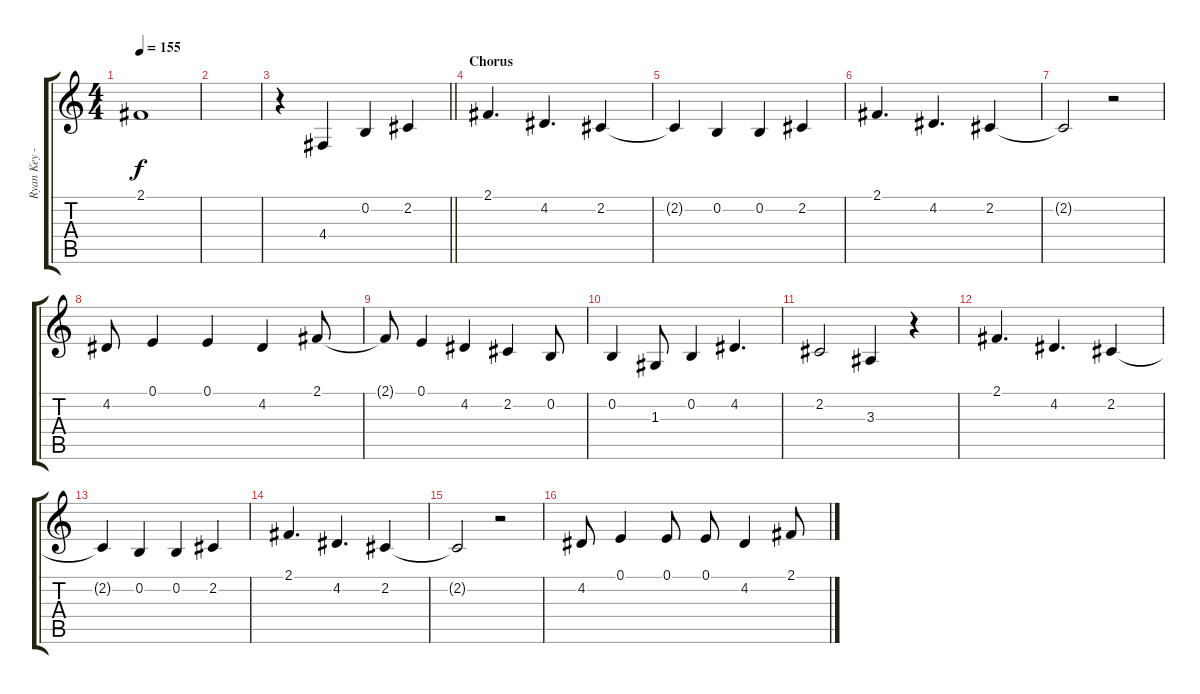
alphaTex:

\track ("Ryan Key - Vocals" "Ryan Key -") {instrument altosax}
\staff {score tabs}
\tuning (E4 B3 G3 D3 A2 E2) {hide}
\ts (4 4)
\tempo 155
\clef g2
\ks c
2.1{t}.1{dy f} |
|
\barLineRight lightlight
r.4 4.4.4 0.2.4 2.2.4 |
\section ("" "Chorus")
2.1.4{d} 4.2.4{d} 2.2.4 |
2.2{t}.4 0.2.4 0.2.4 2.2.4 |
2.1.4{d} 4.2.4{d} 2.2.4 |
2.2{t}.2 r.2 |
4.2.8 0.1.4 0.1.4 4.2.4 2.1.8 |
2.1{t}.8 0.1.4 4.2.4 2.2.4 0.2.8 |
0.2.4 1.3.8 0.2.4 4.2.4{d} |
2.2.2 3.3.4 r.4 |
2.1.4{d} 4.2.4{d} 2.2.4 |
2.2{t}.4 0.2.4 0.2.4 2.2.4 |
2.1.4{d} 4.2.4{d} 2.2.4 |
2.2{t}.2 r.2 |
4.2.8 0.1.4 0.1.8 0.1.8 4.2.4 2.1.8
